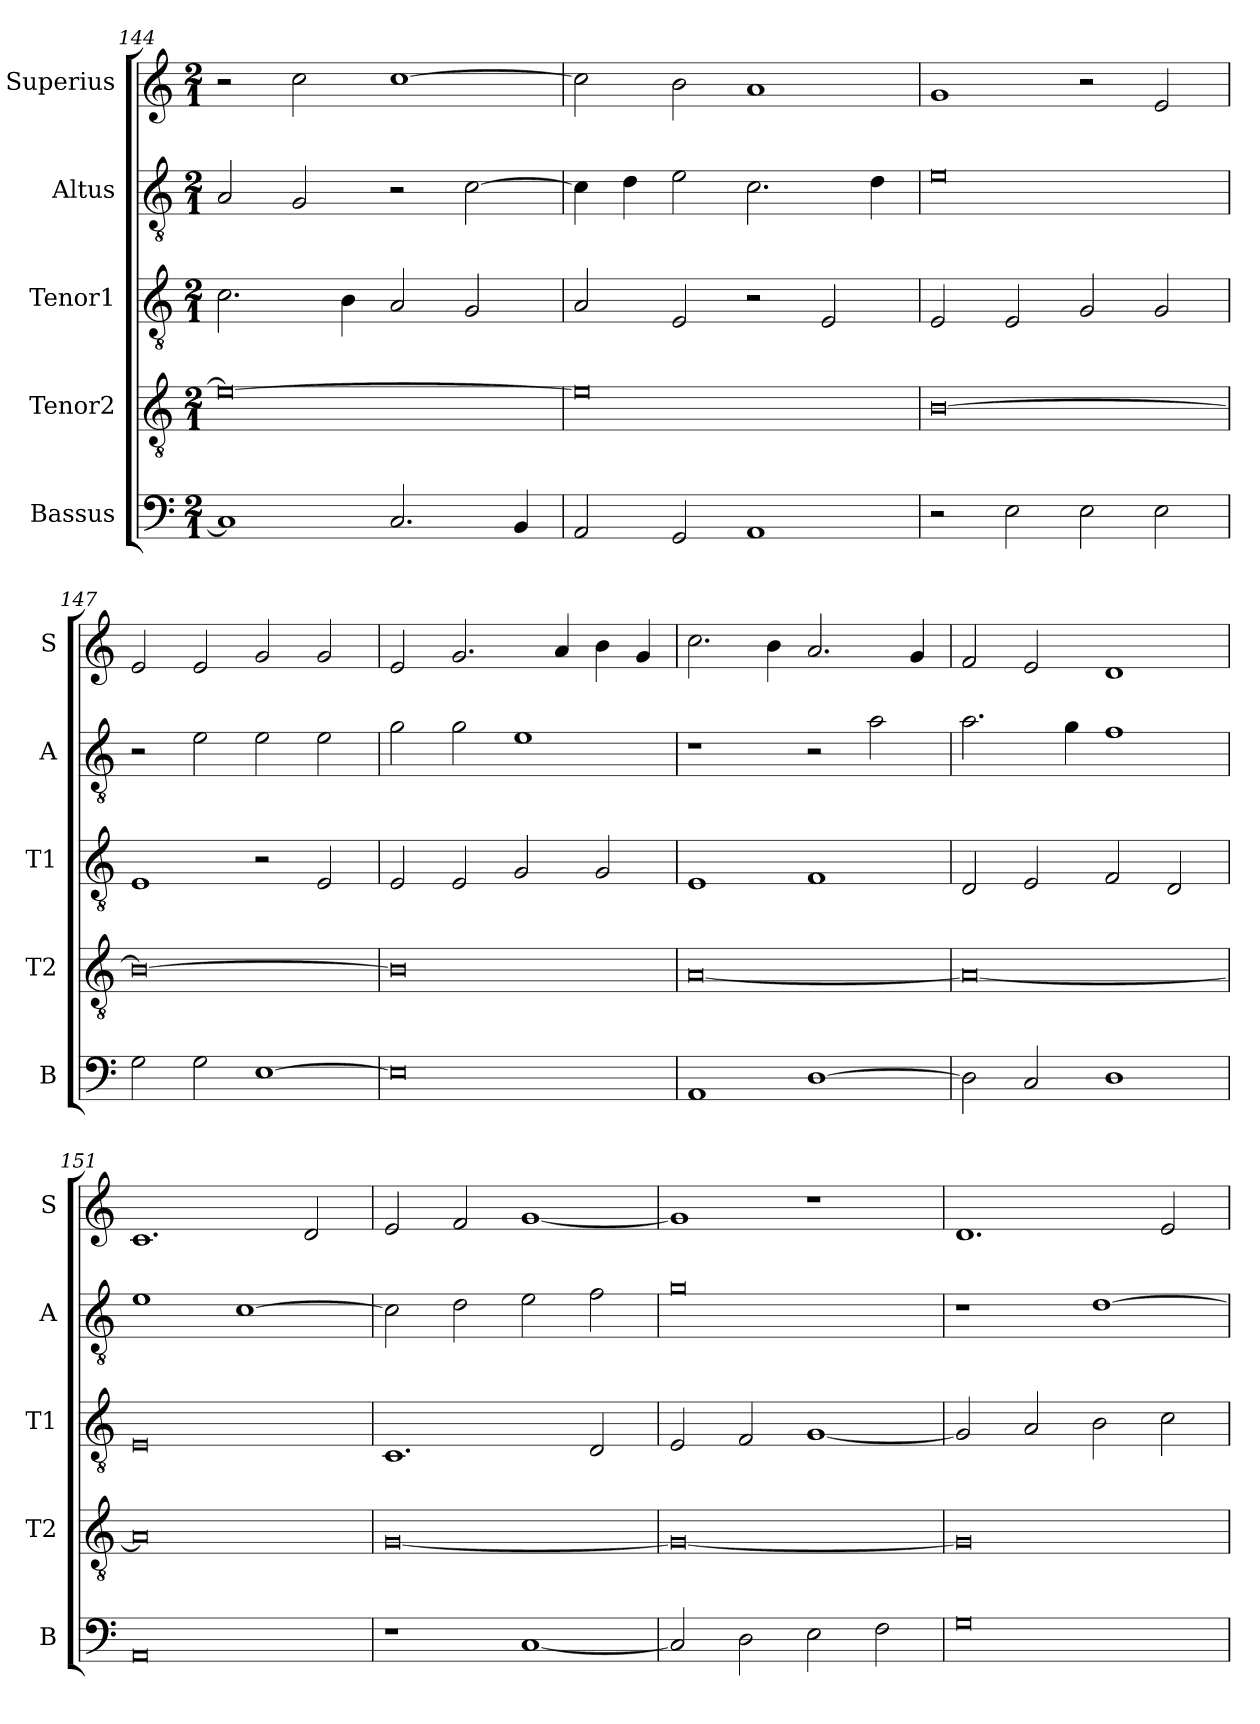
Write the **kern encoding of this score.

**kern	**kern	**kern	**kern	**kern
*part5	*part4	*part3	*part2	*part1
*staff5	*staff4	*staff3	*staff2	*staff1
*I"Bassus	*I"Tenor2	*I"Tenor1	*I"Altus	*I"Superius
*I'B	*I'T2	*I'T1	*I'A	*I'S
*clefF4	*clefGv2	*clefGv2	*clefGv2	*clefG2
*k[]	*k[]	*k[]	*k[]	*k[]
*M2/1	*M2/1	*M2/1	*M2/1	*M2/1
=144	=144	=144	=144	=144
1C]	0e_	2.c\	2A/	2r
.	.	.	2G/	2cc\
.	.	4B\	.	.
2.C/	.	2A/	2r	[1cc
.	.	2G/	[2c\	.
4BB/	.	.	.	.
=145	=145	=145	=145	=145
2AA/	0e]	2A/	4c\]	2cc\]
.	.	.	4d\	.
2GG/	.	2E/	2e\	2b\
1AA	.	2r	2.c\	1a
.	.	2E/	.	.
.	.	.	4d\	.
=146	=146	=146	=146	=146
2r	[0B	2E/	0e	1g
2E\	.	2E/	.	.
2E\	.	2G/	.	2r
2E\	.	2G/	.	2e/
=147	=147	=147	=147	=147
2G\	0B_	1E	2r	2e/
2G\	.	.	2e\	2e/
[1E	.	2r	2e\	2g/
.	.	2E/	2e\	2g/
=148	=148	=148	=148	=148
0E]	0B]	2E/	2g\	2e/
.	.	2E/	2g\	2.g/
.	.	2G/	1e	.
.	.	.	.	4a/
.	.	2G/	.	4b\
.	.	.	.	4g/
=149	=149	=149	=149	=149
1AA	[0A	1E	1r	2.cc\
.	.	.	.	4b\
[1D	.	1F	2r	2.a/
.	.	.	2a\	.
.	.	.	.	4g/
=150	=150	=150	=150	=150
2D\]	0A_	2D/	2.a\	2f/
2C/	.	2E/	.	2e/
.	.	.	4g\	.
1D	.	2F/	1f	1d
.	.	2D/	.	.
=151	=151	=151	=151	=151
0AA	0A]	0E	1e	1.c
.	.	.	[1c	.
.	.	.	.	2d/
=152	=152	=152	=152	=152
1r	[0G	1.C	2c\]	2e/
.	.	.	2d\	2f/
[1C	.	.	2e\	[1g
.	.	2D/	2f\	.
=153	=153	=153	=153	=153
2C/]	0G_	2E/	0g	1g]
2D\	.	2F/	.	.
2E\	.	[1G	.	1r
2F\	.	.	.	.
=154	=154	=154	=154	=154
0G	0G]	2G/]	1r	1.d
.	.	2A/	.	.
.	.	2B\	[1d	.
.	.	2c\	.	2e/
=	=	=	=	=
*-	*-	*-	*-	*-
